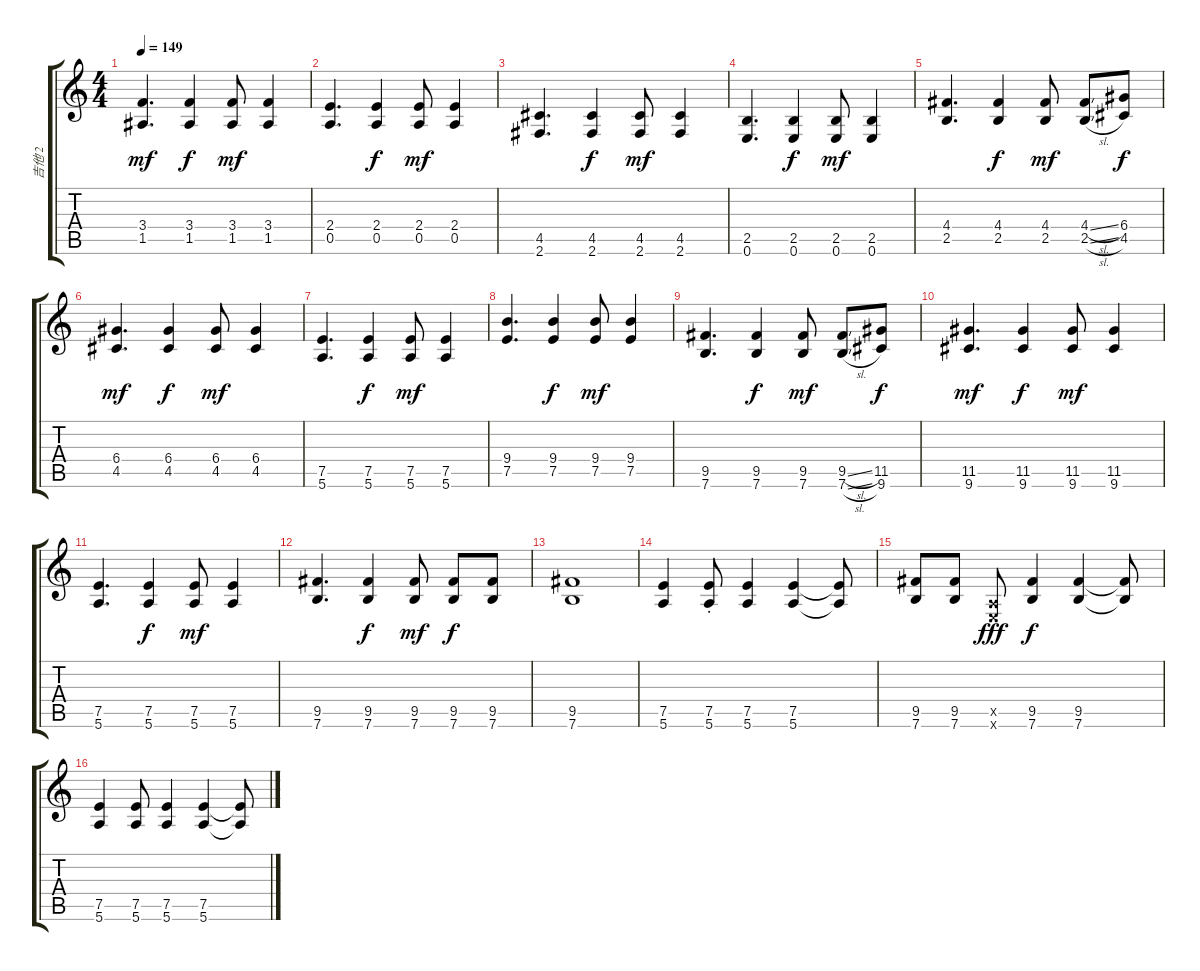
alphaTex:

\track ("吉他 2" "吉他 2") {instrument overdrivenguitar}
\staff {score tabs}
\tuning (E4 B3 G3 D3 A2 E2) {hide}
\ts (4 4)
\tempo 149
\clef g2
\ks c
(3.4 1.5).4{d dy mf} (3.4 1.5).4{dy f} (3.4 1.5).8{dy mf} (3.4 1.5).4 |
(2.4 0.5).4{d} (2.4 0.5).4{dy f} (2.4 0.5).8{dy mf} (2.4 0.5).4 |
(4.5 2.6).4{d} (4.5 2.6).4{dy f} (4.5 2.6).8{dy mf} (4.5 2.6).4 |
(2.5 0.6).4{d} (2.5 0.6).4{dy f} (2.5 0.6).8{dy mf} (2.5 0.6).4 |
(4.4 2.5).4{d} (4.4 2.5).4{dy f} (4.4 2.5).8{dy mf} (4.4{sl} 2.5{sl}).8 (6.4 4.5).8{dy f} |
(6.4 4.5).4{d dy mf} (6.4 4.5).4{dy f} (6.4 4.5).8{dy mf} (6.4 4.5).4 |
(7.5 5.6).4{d} (7.5 5.6).4{dy f} (7.5 5.6).8{dy mf} (7.5 5.6).4 |
(9.4 7.5).4{d} (9.4 7.5).4{dy f} (9.4 7.5).8{dy mf} (9.4 7.5).4 |
(9.5 7.6).4{d} (9.5 7.6).4{dy f} (9.5 7.6).8{dy mf} (9.5{sl} 7.6{sl}).8 (11.5 9.6).8{dy f} |
(11.5 9.6).4{d dy mf} (11.5 9.6).4{dy f} (11.5 9.6).8{dy mf} (11.5 9.6).4 |
(7.5 5.6).4{d} (7.5 5.6).4{dy f} (7.5 5.6).8{dy mf} (7.5 5.6).4 |
(9.5 7.6).4{d} (9.5 7.6).4{dy f} (9.5 7.6).8{dy mf} (9.5 7.6).8{dy f} (9.5 7.6).8 |
(9.5 7.6).1 |
(7.5 5.6).4 (7.5{st} 5.6{st}).8 (7.5 5.6).4 (7.5 5.6).4 (7.5{t} 5.6{t}).8 |
(9.5 7.6).8 (9.5 7.6).8 (0.5{x} 0.6{x}).8{dy fff} (9.5 7.6).4{dy f} (9.5 7.6).4 (9.5{t} 7.6{t}).8 |
(7.5 5.6).4 (7.5 5.6).8 (7.5 5.6).4 (7.5 5.6).4 (7.5{t} 5.6{t}).8
